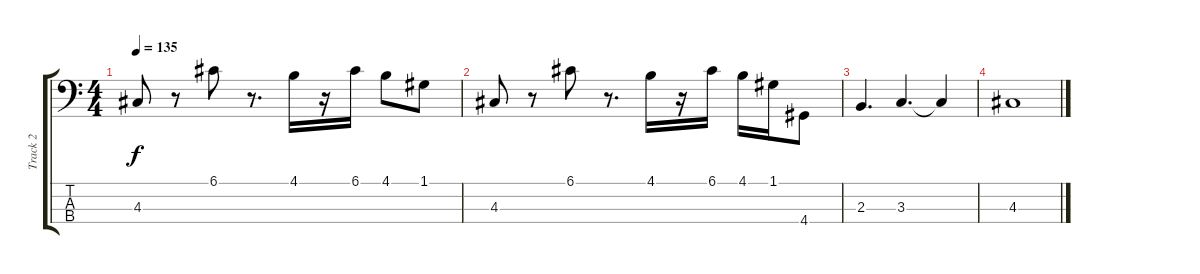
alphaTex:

\track ("Track 2" "Track 2") {instrument electricbassfinger}
\staff {score tabs}
\tuning (G2 D2 A1 E1) {hide}
\ts (4 4)
\tempo 135
\clef f4
\ks c
4.3.8{dy f} r.8 6.1.8 r.8{d} 4.1.16 r.16 6.1.16 4.1.8 1.1.8 |
4.3.8 r.8 6.1.8 r.8{d} 4.1.16 r.16 6.1.16 4.1.16 1.1.16 4.4.8 |
2.3.4{d} 3.3.4{d} 3.3{t}.4 |
4.3.1
